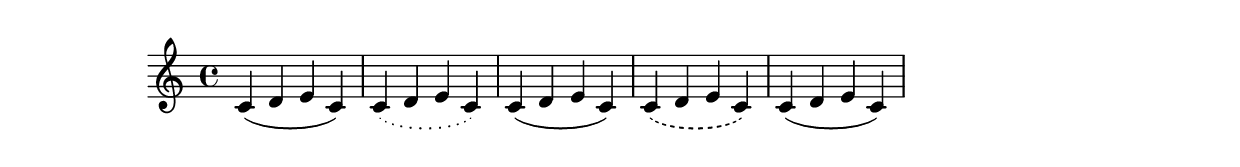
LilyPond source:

%% Do not edit this file; it is automatically
%% generated from LSR http://lsr.dsi.unimi.it
%% This file is in the public domain.
\version "2.13.20"

\header {
  lsrtags = "expressive-marks, editorial-annotations"

%% Translation of GIT committish: e0aa246e0ed1a86dc41a99ab79bff822d3320aa7
  texidoces = "
Se puede cambiar el aspecto de las ligaduras de expresión de
continuas a punteadas o intermitentes.

"
  doctitlees = "Modificar el aspecto continuo de una ligadura de expresión a punteado o intermitente"

  texidoc = "
The appearance of slurs may be changed from solid to dotted or dashed.

"
  doctitle = "Changing the appearance of a slur from solid to dotted or dashed"
} % begin verbatim

\relative c' {
  c4( d e c)
  \slurDotted
  c4( d e c)
  \slurSolid
  c4( d e c)
  \slurDashed
  c4( d e c)
  \slurSolid
  c4( d e c)
}


